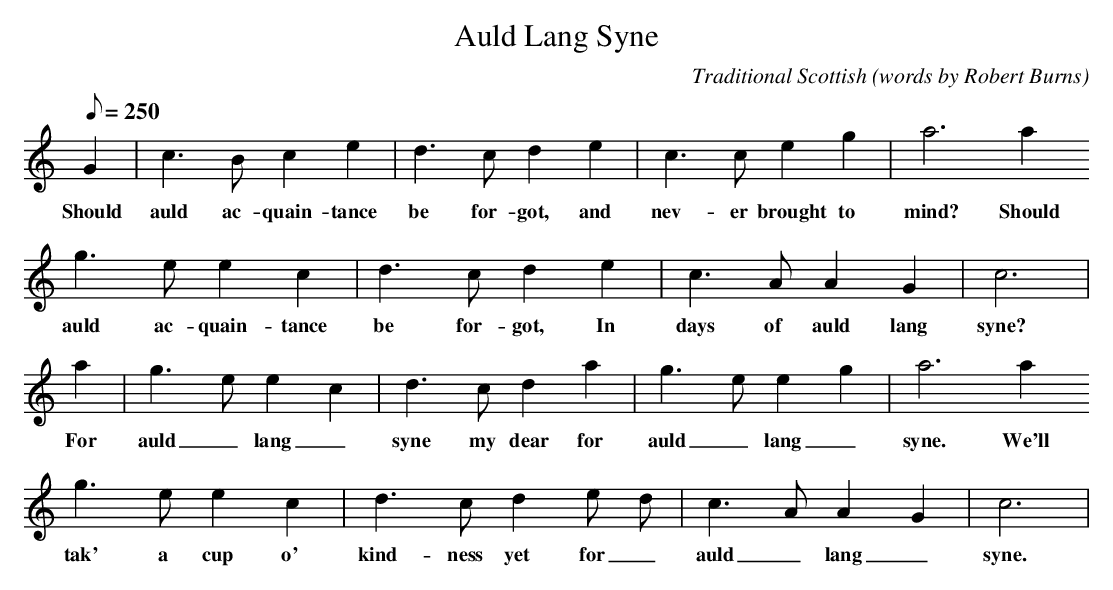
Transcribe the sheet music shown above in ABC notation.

X:1
T:Auld Lang Syne
C:Traditional Scottish (words by Robert Burns)
L:1/8
Q:250
K:C
G2 | c3 B c2 e2 | d3 c d2 e2 | c3 c e2 g2 | a6 a2
w: Should auld ac-quain-tance be for-got, and nev-er brought to mind? Should
g3 e e2 c2 | d3 c d2 e2 | c3 A A2 G2 | c6 |
w: auld ac-quain-tance be for-got, In days of auld lang syne?
a2 | g3 e e2 c2 | d3 c d2 a2 | g3 e e2 g2 | a6 a2
w: For auld _ lang _ syne my dear for auld _ lang _ syne. We'll
g3 e e2 c2 | d3 c d2 e d | c3 A A2 G2 | c6 |
w: tak' a cup o' kind-ness yet for _ auld _ lang _ syne.
